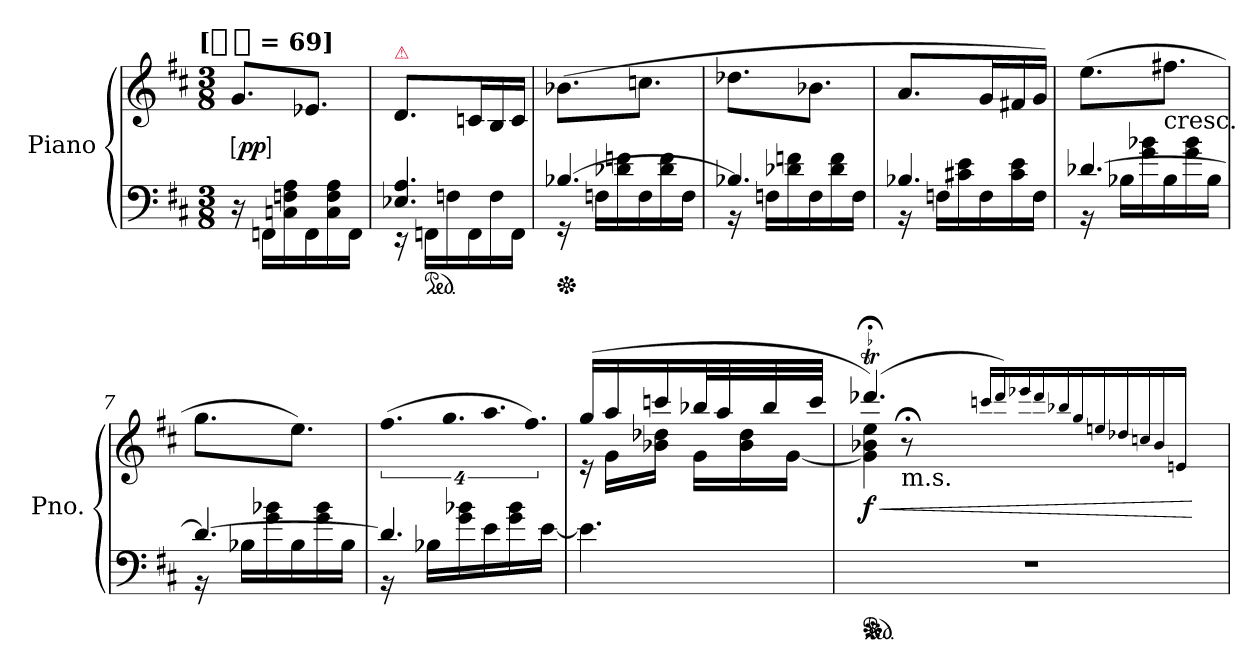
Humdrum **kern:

**kern	**kern	**dynam
*part1	*part1	*part1
*staff2	*staff1	*staff1/2
*I"Piano	*	*
*I'Pno.	*	*
*clefF4	*clefG2	*
*k[f#c#]	*k[f#c#]	*
*D:	*D:	*
!!LO:TX:omd:t=[[8th-dot] = 69]
*M3/8	*M3/8	*
*MM52	*MM52	*
=1	=1	=1
!	!	!LO:DY:ed=brack
16r	8.gL	pp
16FFn\LL	.	.
16Cn 16Fn 16A	.	.
16FF	8.e-XJ	.
16C 16F 16A	.	.
16FFJJ	.	.
=2	=2	=2
*^	*	*
!	!	!LO:TX:a:color=crimson:t=⚠	!
4.E-X 4.A	16r	8.dL	.
*ped	*	*	*
.	16FFnLL	.	.
.	16Fn	.	.
.	16FF	16cnL	.
.	16F	16B	.
.	16FFJJ	16ciJJ	.
=3	=3	=3	=3
*Xped	*	*	*
[4.B-X	16r	(8.b-XL	.
.	16FnLL	.	.
.	16d-X\ 16fn\	.	.
.	16F	8.ccnJ	.
.	16d-\ 16f\	.	.
.	16FJJ	.	.
=4	=4	=4	=4
4.B-X]	16r	8.dd-XL	.
.	16FnLL	.	.
.	16d-X\ 16fn\	.	.
.	16F	8.b-XJ	.
.	16d-\ 16f\	.	.
.	16FJJ	.	.
=5	=5	=5	=5
4.B-X	16r	8.aL	.
.	16FnLL	.	.
.	16c#X 16e	.	.
.	16F	16gL	.
.	16c# 16e	16f#X	.
.	16FJJ	16gJJ)	.
=6	=6	=6	=6
[4.d-X	16r	(8.eeL	.
.	16B-XLL	.	.
.	16g\ 16b-X\	.	.
!	!	!LO:TX:c:t=cresc.	!
.	16B-	8.ff#XJ	.
.	16g\ 16b-\	.	.
.	16B-JJ	.	.
=7	=7	=7	=7
4.d-_	16r	8.ggL	.
.	16B-XLL	.	.
.	16g\ 16b-X\	.	.
.	16B-	8.eeJ)	.
.	16g\ 16b-\	.	.
.	16B-JJ	.	.
=8	=8	=8	=8
!	!	!LO:N:vis=8.	!
4.d-]	16r	(>32%3ff#	.
.	16B-XLL	.	.
!	!	!LO:N:vis=8.	!
.	.	32%3gg	.
.	16g\ 16b-X\	.	.
!	!	!LO:N:vis=8.	!
.	16e	32%3aa	.
.	16g\ 16b-\	.	.
!	!	!LO:N:vis=8.	!
.	.	32%3ff#/)	.
.	[16eJJ	.	.
*v	*v	*	*
=9	=9	=9
*	*^	*
4.e]	(>16ggLL	16r	.
.	16aa	16gLL	.
.	16cccn	16b-X 16dd-XJJ	.
*	*Xtuplet	*	*
.	64%3bb-XL	16gLL	.
.	64%3aa	.	.
.	.	16b- 16dd-	.
.	64%3bb-	.	.
.	.	[16gJJ	.
.	64%3cccJJJ	.	.
*	*v	*v	*
=10	=10	=10
!	!LO:TR:acc=-	!
*	*^	*
*	*	*^	*
*ped	*	*	*	*
*Xped	*	*	*	*
8%3r	(4.ddd-XT;<)	4g] 4b-X 4ee	8ryy	< f
!	!	!	!LO:TX:b:t=m.s.	!
.	.	.	8r;	.
.	.	16qqcccnLL	.	.
.	.	16qqddd-)	.	.
.	.	16qqeee-X	.	.
.	.	16qqddd-	.	.
.	.	16qqbb-X	.	.
.	.	16qqgg	.	.
.	.	16qqeen	.	.
.	.	16qqdd-X	.	.
.	.	16qqccn	.	.
.	.	16qqb-	.	.
.	.	16qqenJJ	.	.
.	.	8ryy	8ryy	[
*	*v	*v	*v	*
=	=	=
*-	*-	*-
